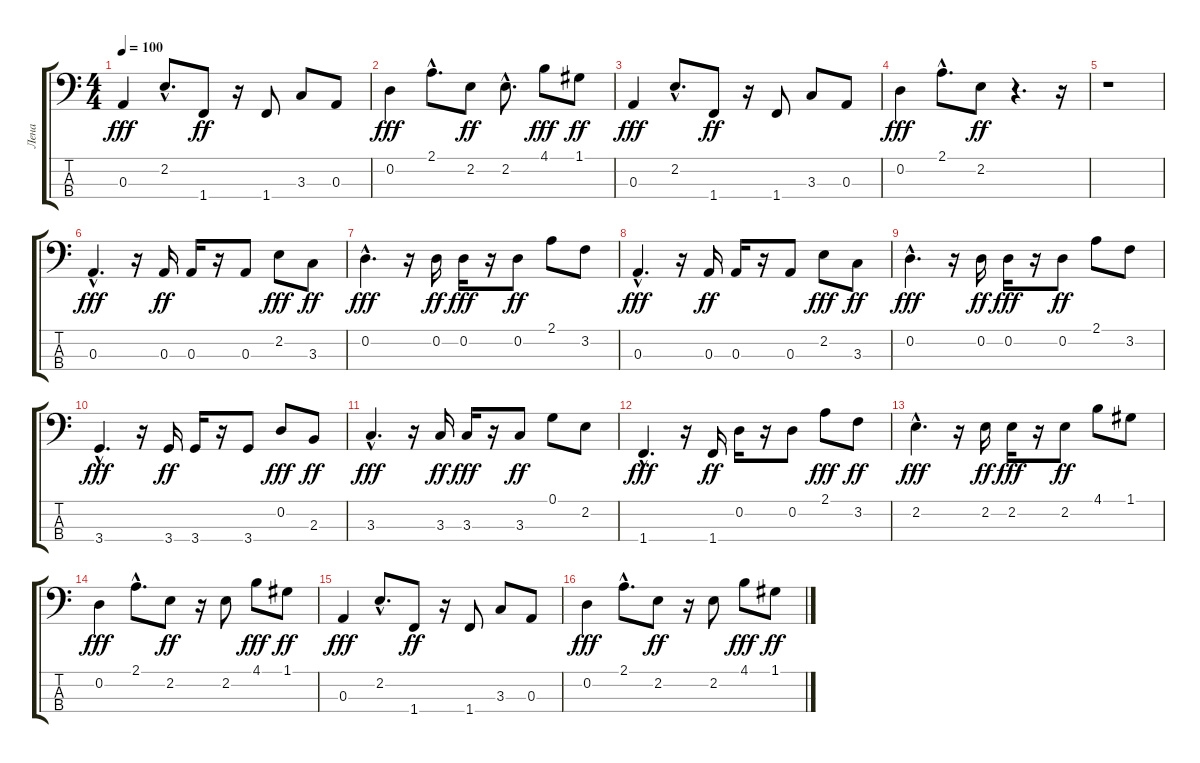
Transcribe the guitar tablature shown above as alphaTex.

\track ("Лена" "Лена") {instrument electricbassfinger}
\staff {score tabs}
\tuning (G2 D2 A1 E1) {hide}
\ts (4 4)
\tempo 100
\clef f4
\ks c
0.3.4{dy fff} 2.2{hac}.8{d} 1.4.8{dy ff} r.16 1.4.8 3.3.8 0.3.8 |
0.2.4{dy fff} 2.1{hac}.8{d} 2.2.8{dy ff} 2.2{hac}.8{d} 4.1.8{dy fff} 1.1.8{dy ff} |
0.3.4{dy fff} 2.2{hac}.8{d} 1.4.8{dy ff} r.16 1.4.8 3.3.8 0.3.8 |
0.2.4{dy fff} 2.1{hac}.8{d} 2.2.8{dy ff} r.4{d} r.16 |
r.1 |
0.3{hac}.4{d dy fff} r.16 0.3.16{dy ff} 0.3.16 r.16 0.3.8 2.2.8{dy fff} 3.3.8{dy ff} |
0.2{hac}.4{d dy fff} r.16 0.2.16{dy ff} 0.2.16{dy fff} r.16 0.2.8{dy ff} 2.1.8 3.2.8 |
0.3{hac}.4{d dy fff} r.16 0.3.16{dy ff} 0.3.16 r.16 0.3.8 2.2.8{dy fff} 3.3.8{dy ff} |
0.2{hac}.4{d dy fff} r.16 0.2.16{dy ff} 0.2.16{dy fff} r.16 0.2.8{dy ff} 2.1.8 3.2.8 |
3.4{hac}.4{d dy fff} r.16 3.4.16{dy ff} 3.4.16 r.16 3.4.8 0.2.8{dy fff} 2.3.8{dy ff} |
3.3{hac}.4{d dy fff} r.16 3.3.16{dy ff} 3.3.16{dy fff} r.16 3.3.8{dy ff} 0.1.8 2.2.8 |
1.4{hac}.4{d dy fff} r.16 1.4.16{dy ff} 0.2.16 r.16 0.2.8 2.1.8{dy fff} 3.2.8{dy ff} |
2.2{hac}.4{d dy fff} r.16 2.2.16{dy ff} 2.2.16{dy fff} r.16 2.2.8{dy ff} 4.1.8 1.1.8 |
0.2.4{dy fff} 2.1{hac}.8{d} 2.2.8{dy ff} r.16 2.2.8 4.1.8{dy fff} 1.1.8{dy ff} |
0.3.4{dy fff} 2.2{hac}.8{d} 1.4.8{dy ff} r.16 1.4.8 3.3.8 0.3.8 |
0.2.4{dy fff} 2.1{hac}.8{d} 2.2.8{dy ff} r.16 2.2.8 4.1.8{dy fff} 1.1.8{dy ff}
